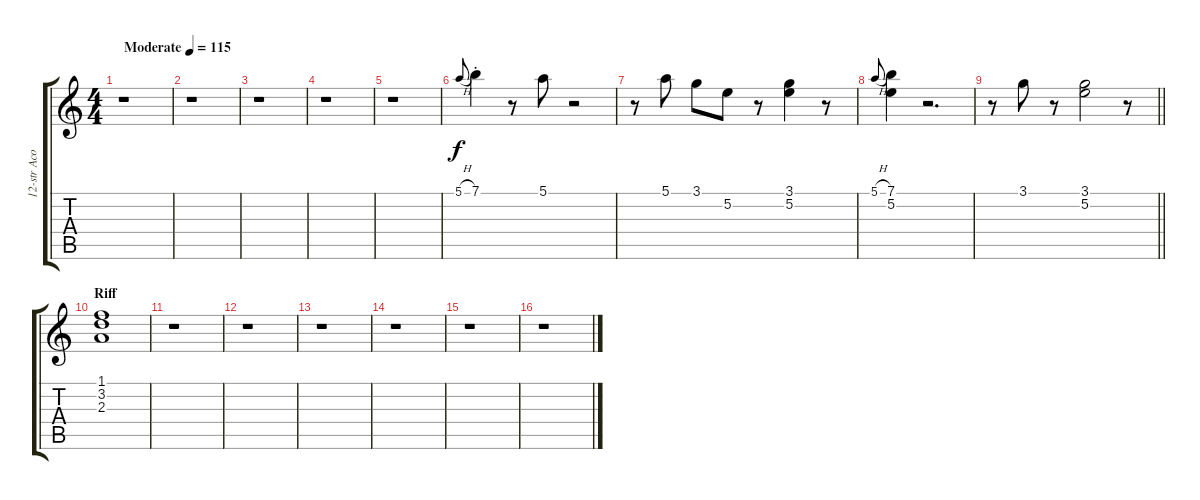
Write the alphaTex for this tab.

\track ("12-str Acoustic (Taylor)" "12-str Aco") {instrument acousticguitarsteel}
\staff {score tabs}
\tuning (E4 B3 G3 D3 A2 E2) {hide}
\ts (4 4)
\tempo (115 "Moderate")
\clef g2
\ks c
r.1{dy f instrument acousticguitarsteel} |
r.1 |
r.1 |
r.1 |
r.1 |
5.1{h}.8{gr onbeat} 7.1{st}.4 r.8 5.1.8 r.2 |
r.8 5.1.8 3.1.8 5.2.8 r.8 (3.1 5.2).4 r.8 |
5.1{h}.8{gr onbeat} (7.1 5.2).4 r.2{d} |
\barLineRight lightlight
r.8 3.1.8 r.8 (3.1 5.2).2 r.8 |
\section ("" "Riff")
(1.1 3.2 2.3).1 |
r.1 |
r.1 |
r.1 |
r.1 |
r.1 |
r.1
